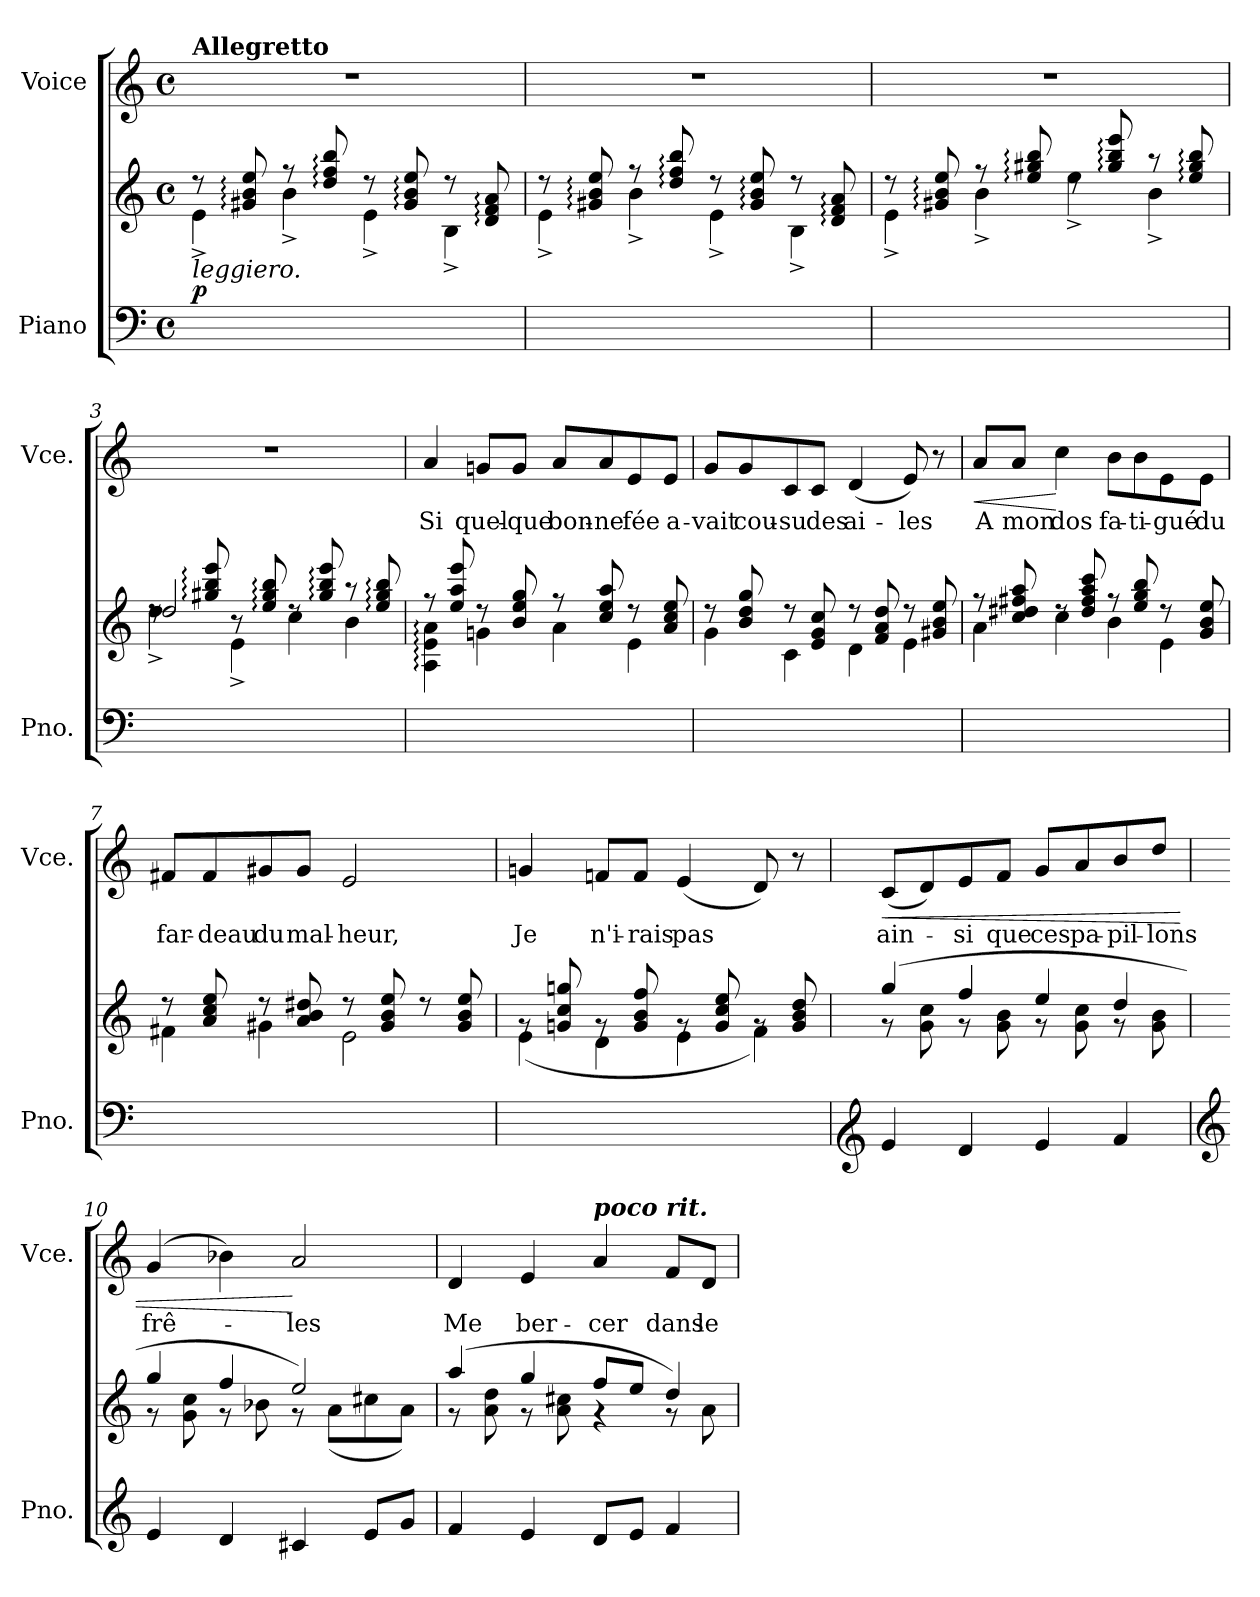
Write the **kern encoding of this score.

**kern	**kern	**dynam	**kern	**text	**dynam
*part2	*part2	*part2	*part1	*part1	*part1
*staff3	*staff2	*staff2/3	*staff1	*staff1	*staff1
*I"Piano	*	*	*I"Voice	*	*
*I'Pno.	*	*	*I'Vce.	*	*
*clefF4	*clefG2	*	*clefG2	*	*
*k[]	*k[]	*	*k[]	*	*
*M4/4	*M4/4	*	*M4/4	*	*
*met(c)	*met(c)	*	*met(c)	*	*
*MM90	*MM90	*	*MM90	*	*
=	=	=	=	=	=
*	*^	*	*	*	*
!	!	!	!	!LO:TX:a:B:t=Allegretto	!	!
!	!LO:TX:b:i:t=leggiero.	!	!	!	!	!
!	!	!	!LO:DY:a=2	!	!	!
1ryy	8r	4e^\	p	1r	.	.
.	8g#X/: 8b/: 8ee/:	.	.	.	.	.
.	8r	4b^\	.	.	.	.
.	8dd/: 8ff/: 8bb/:	.	.	.	.	.
.	8r	4e^\	.	.	.	.
.	8g#/: 8b/: 8ee/:	.	.	.	.	.
.	8r	4B^\	.	.	.	.
.	8d/: 8f/: 8a/:	.	.	.	.	.
=1	=1	=1	=1	=1	=1	=1
1ryy	8r	4e^\	.	1r	.	.
.	8g#X/: 8b/: 8ee/:	.	.	.	.	.
.	8r	4b^\	.	.	.	.
.	8dd/: 8ff/: 8bb/:	.	.	.	.	.
.	8r	4e^\	.	.	.	.
.	8g#/: 8b/: 8ee/:	.	.	.	.	.
.	8r	4B^\	.	.	.	.
.	8d/: 8f/: 8a/:	.	.	.	.	.
!!LO:LB:g=z
=2	=2	=2	=2	=2	=2	=2
1ryy	8r	4e^\	.	1r	.	.
.	8g#X/: 8b/: 8ee/:	.	.	.	.	.
.	8r	4b^\	.	.	.	.
.	8ee/: 8gg#X/: 8bb/:	.	.	.	.	.
.	8rdd	4ee^\	.	.	.	.
.	8gg#/: 8bb/: 8eee/:	.	.	.	.	.
.	8r	4b^\	.	.	.	.
.	8ee/: 8gg#/: 8bb/:	.	.	.	.	.
=3	=3	=3	=3	=3	=3	=3
*	*	*^	*	*	*	*
1ryy	8rdd	4dd^\	2dd/	.	1r	.	.
.	8gg#X/: 8bb/: 8eee/:	.	.	.	.	.	.
.	8r	4e^\	.	.	.	.	.
.	8ee/: 8gg#/: 8bb/:	.	.	.	.	.	.
.	8rdd	4cc\	2ryy	.	.	.	.
.	8gg#/: 8bb/: 8eee/:	.	.	.	.	.	.
.	8r	4b\	.	.	.	.	.
.	8ee/: 8gg#/: 8bb/:	.	.	.	.	.	.
*	*	*v	*v	*	*	*	*
!!LO:LB:g=z
=4	=4	=4	=4	=4	=4	=4
!	!	!	!	!	!LO:LY:b	!
1ryy	8r	4A\: 4e\: 4a\:	.	4a/	Si	.
.	8ee/ 8aa/ 8eee/	.	.	.	.	.
!	!	!	!	!	!LO:LY:b	!
.	8r	4gn\	.	8gn/L	quel-	.
!	!	!	!	!	!LO:LY:b	!
.	8b/ 8ee/ 8gg/	.	.	8g/J	-que	.
!	!	!	!	!	!LO:LY:b	!
.	8r	4a\	.	8a/L	bon-	.
!	!	!	!	!	!LO:LY:b	!
.	8cc/ 8ee/ 8aa/	.	.	8a/	-ne	.
!	!	!	!	!	!LO:LY:b	!
.	8r	4e\	.	8e/	fée	.
!	!	!	!	!	!LO:LY:b	!
.	8a/ 8cc/ 8ee/	.	.	8e/J	a-	.
=5	=5	=5	=5	=5	=5	=5
!	!	!	!	!	!LO:LY:b	!
1ryy	8r	4g\	.	8g/L	-vait	.
!	!	!	!	!	!LO:LY:b	!
.	8b/ 8dd/ 8gg/	.	.	8g/	cou-	.
!	!	!	!	!	!LO:LY:b	!
.	8r	4c\	.	8c/	-su	.
!	!	!	!	!	!LO:LY:b	!
.	8e/ 8g/ 8cc/	.	.	8c/J	des	.
!	!	!	!	!	!LO:LY:b	!
.	8r	4d\	.	(<4d/	ai-	.
.	8f/ 8a/ 8dd/	.	.	.	.	.
!	!	!	!	!	!LO:LY:b	!
.	8r	4e\	.	8e/)	-les	.
.	8g#X/ 8b/ 8ee/	.	.	8r	.	.
!!LO:LB:g=z
=6	=6	=6	=6	=6	=6	=6
!	!	!	!	!	!LO:LY:b	!LO:HP:b
1ryy	8r	4a\	.	8a/L	A	<
!	!	!	!	!	!LO:LY:b	!
.	8cc/ 8dd#X/ 8ff#X/ 8aa/	.	.	8a/J	mon	.
!	!	!	!	!	!LO:LY:b	!
.	8rdd	4cc\	.	4cc\	dos	[
.	8dd#/ 8ff#/ 8aa/ 8ccc/	.	.	.	.	.
!	!	!	!	!	!LO:LY:b	!
.	8r	4b\	.	8b\L	fa-	.
!	!	!	!	!	!LO:LY:b	!
.	8ee/ 8gg/ 8bb/	.	.	8b\	-ti-	.
!	!	!	!	!	!LO:LY:b	!
.	8r	4e\	.	8e\	-gué	.
!	!	!	!	!	!LO:LY:b	!
.	8g/ 8b/ 8ee/	.	.	8e\J	du	.
=7	=7	=7	=7	=7	=7	=7
!	!	!	!	!	!LO:LY:b	!
1ryy	8r	4f#X\	.	8f#X/L	far-	.
!	!	!	!	!	!LO:LY:b	!
.	8a/ 8cc/ 8ee/	.	.	8f#/	-deau	.
!	!	!	!	!	!LO:LY:b	!
.	8r	4g#X\	.	8g#X/	du	.
!	!	!	!	!	!LO:LY:b	!
.	8a/ 8b/ 8dd#X/	.	.	8g#/J	mal-	.
!	!	!	!	!	!LO:LY:b	!
.	8r	2e\	.	2e/	-heur,	.
.	8g#/ 8b/ 8ee/	.	.	.	.	.
.	8r	.	.	.	.	.
.	8g#/ 8b/ 8ee/	.	.	.	.	.
!!LO:PB:g=z
=8	=8	=8	=8	=8	=8	=8
!	!	!	!	!	!LO:LY:b	!
1ryy	8rg	(<4e\	.	4gn/	Je	.
.	8gn/ 8cc/ 8ggn/	.	.	.	.	.
!	!	!	!	!	!LO:LY:b	!
.	8rg	4d\	.	8fn/L	n'i-	.
!	!	!	!	!	!LO:LY:b	!
.	8g/ 8b/ 8ff/	.	.	8f/J	-rais	.
!	!	!	!	!	!LO:LY:b	!
.	8rg	4e\	.	(<4e/	pas	.
.	8g/ 8cc/ 8ee/	.	.	.	.	.
.	8rg	4f\)	.	8d/)	.	.
.	8g/ 8b/ 8dd/	.	.	8r	.	.
=9	=9	=9	=9	=9	=9	=9
*clefG1	*	*	*	*	*	*
!	!	!	!	!	!LO:LY:b	!LO:HP:b
4g/	(>4gg/	8r	.	(<8c/L	ain-	<
.	.	8g\ 8cc\	.	8d/)	.	.
!	!	!	!	!	!LO:LY:b	!
4f/	4ff/	8r	.	8e/	-si	.
!	!	!	!	!	!LO:LY:b	!
.	.	8g\ 8b\	.	8f/J	que	.
!	!	!	!	!	!LO:LY:b	!
4g/	4ee/	8r	.	8g/L	ces	.
!	!	!	!	!	!LO:LY:b	!
.	.	8g\ 8cc\	.	8a/	pa-	.
!	!	!	!	!	!LO:LY:b	!
4a/	4dd/	8r	.	8b/	-pil-	.
!	!	!	!	!	!LO:LY:b	!
.	.	8g\ 8b\	.	8dd/J	-lons	.
!!LO:LB:g=z
=10	=10	=10	=10	=10	=10	=10
*clefG2	*	*	*	*	*	*
!	!	!	!	!	!LO:LY:b	!
4e/	4gg/	8r	.	(>4g/	frê-	.
.	.	8g\ 8cc\	.	.	.	.
4d/	4ff/	8r	.	4b-X\)	.	.
.	.	8b-X\	.	.	.	.
!	!	!	!	!	!LO:LY:b	!
4c#X/	2ee/)	8r	.	2a/	-les	[
.	.	(>8a\L	.	.	.	.
8e/L	.	8cc#X\	.	.	.	.
8g/J	.	8a\J)	.	.	.	.
=11	=11	=11	=11	=11	=11	=11
!	!	!	!	!	!LO:LY:b	!
4f/	(>4aa/	8r	.	4d/	Me	.
.	.	8a\ 8dd\	.	.	.	.
!	!	!	!	!	!LO:LY:b	!
4e/	4gg/	8r	.	4e/	ber-	.
.	.	8a\ 8cc#X\	.	.	.	.
!	!	!	!	!LO:TX:a:Bi:t=poco rit.	!	!
!	!	!	!	!	!LO:LY:b	!
8d/L	8ff/L	4r	.	4a/	-cer	.
8e/J	8ee/J	.	.	.	.	.
!	!	!	!	!	!LO:LY:b	!
4f/	4dd/)	8r	.	8f/L	dans	.
!	!	!	!	!	!LO:LY:b	!
.	.	8a\	.	8d/J	le	.
*	*v	*v	*	*	*	*
=	=	=	=	=	=
*-	*-	*-	*-	*-	*-
